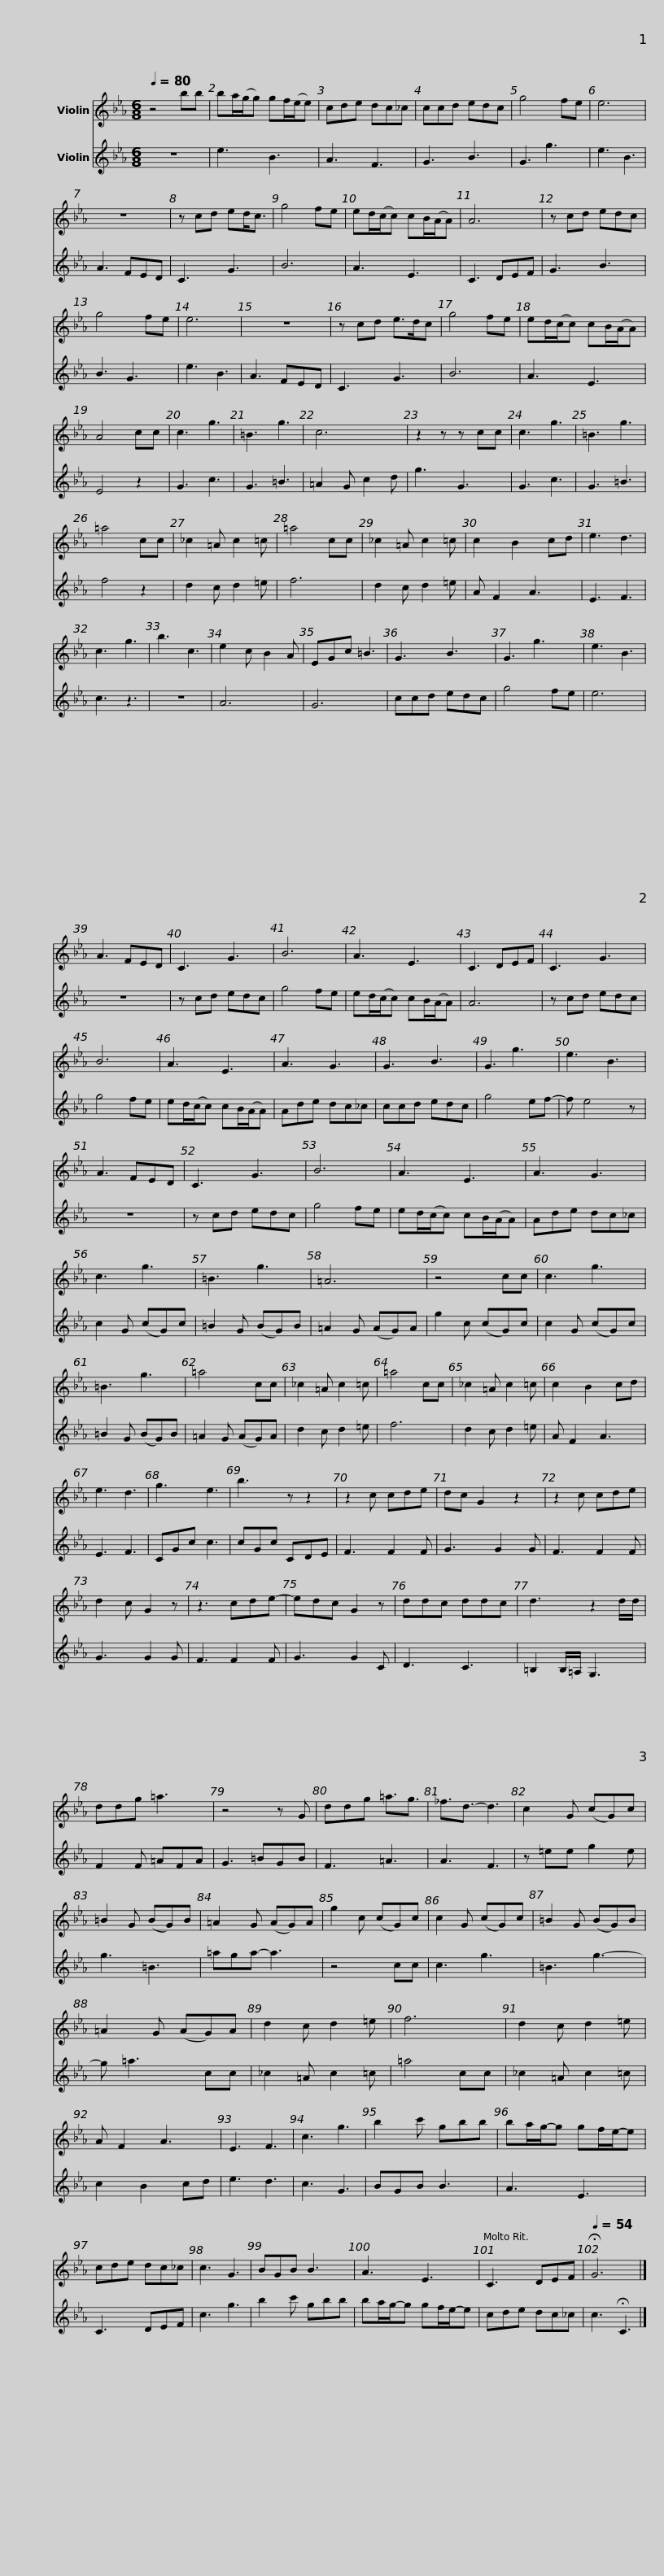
X:1
%%score 1 2
L:1/8
Q:1/4=80
M:6/8
I:linebreak $
K:Eb
V:1 treble
V:2 treble
V:1
 z4 bb | ba/(g/g) gf/(e/e) | cde dc_c | ccd edc | g4 fe | %5
 e6 | z6 |$ z cd ed<c | g4 fe | ed/(c/c) cB/(A/A) | %10
 A6 | z cd edc | g4 fe | e6 | z6 |$ %15
 z cd e>dc | g4 fe | ed/(c/c) cB/(A/A) | A4 cc | c3 g3 | %20
 =B3 g3 | c6 | z2 z z cc | c3 g3 |$ =B3 g3 | %25
 =a4 cc | _c2 =A c2 =c | =a4 cc | _c2 =A c2 =c | c2 B2 cd | %30
 e3 d3 | c3 g3 | b3 c3 |$ e2 c B2 A | EGc =B3 | %35
 G3 B3 | G3 g3 | e3 B3 | A3 FED | C3 G3 | %40
 B6 |$ A3 E3 | C3 DEF | C3 G3 | B6 | %45
 A3 E3 | A3 G3 | G3 B3 |$ G3 g3 | e3 B3 | %50
 A3 FED | C3 G3 | B6 | A3 E3 | A3 G3 | %55
 c3 g3 |$ =B3 g3 | =A6 | z4 cc | c3 g3 | %60
 =B3 g3 | =a4 cc | _c2 =A c2 =c | =a4 cc |$ _c2 =A c2 =c | %65
 c2 B2 cd | e3 d3 | g3 e3 | b3 z z2 | z2 c cde | %70
 dc G2 z2 |$ z2 c cde | d2 c G2 z | z3 cde- | edc G2 z | %75
 ddc ddc | d3 z2 d/d/ | ddg =a3 |$ z4 z G | ddg =a3/2g3/2 | %80
 _f3/2d3/2- d3 | c2 G (cG)c | =B2 G (BG)B | =A2 G (AG)A | g2 c (cG)c |$ %85
 c2 G (cG)c | =B2 G (BG)B | =A2 G (AG)A | d2 c d2 =e | f6 | %90
 d2 c d2 =e | A F2 A3 |$ E3 F3 | c3 g3 | b2 c' gbb | %95
 ba/g/-g gf/e/-e | cde dc_c | c3 G3 | BGB B3 |$ A3 E3 | %100
[Q:1/4=72] C3[Q:1/4=62] D[Q:1/4=60]E[Q:1/4=24]F[Q:1/4=68][Q:1/4=64] |[Q:1/4=54] !fermata!G6 |] %102
V:2
 z6 | e3 B3 | A3 F3 | G3 B3 | G3 g3 | %5
 e3 B3 | A3 FED |$ C3 G3 | B6 | A3 E3 | %10
 C3 DEF | G3 B3 | B3 G3 | e3 B3 | A3 FED |$ %15
 C3 G3 | B6 | A3 E3 | E4 z2 | G3 c3 | %20
 G3 =B3 | =A2 G c2 d | g3 G3 | G3 c3 |$ G3 =B3 | %25
 f4 z2 | d2 c d2 =e | f6 | d2 c d2 =e | A F2 A3 | %30
 E3 F3 | c3 z3 | z6 |$ A6 | G6 | %35
 ccd edc | g4 fe | e6 | z6 | z cd edc | %40
 g4 fe |$ ed/(c/c) cB/(A/A) | A6 | z cd edc | g4 fe | %45
 ed/(c/c) cB/(A/A) | Ade dc_c | ccd edc |$ g4 ef- | f e4 z | %50
 z6 | z cd edc | g4 fe | ed/(c/c) cB/(A/A) | Ade dc_c | %55
 c2 G (cG)c |$ =B2 G (BG)B | =A2 G (AG)A | g2 c (cG)c | c2 G (cG)c | %60
 =B2 G (BG)B | =A2 G (AG)A | d2 c d2 =e | f6 |$ d2 c d2 =e | %65
 A F2 A3 | E3 F3 | CGc c3 | cGc CDE | F3 F2 F | %70
 G3 G2 G |$ F3 F2 F | G3 G2 G | F3 F2 F | G3 G2 C | %75
 D3 C3 | =B,2 B,/=A,/ G,3 | F2 F =AFA |$ G3 =BGB | F3 =A3 | %80
 A3 F3 | z =ee g2 e | g3 =B3 | =aga- a3 | z4 cc |$ %85
 c3 g3 | =B3 g3- | g =a3 cc | _c2 =A c2 =c | =a4 cc | %90
 _c2 =A c2 =c | c2 B2 cd |$ e3 d3 | c3 G3 | BGB B3 | %95
 A3 E3 | C3 DEF | c3 g3 | b2 c' gbb |$ ba/g/-g gf/e/-e | %100
 cde dc_c | c3 !fermata!C3 |] %102
